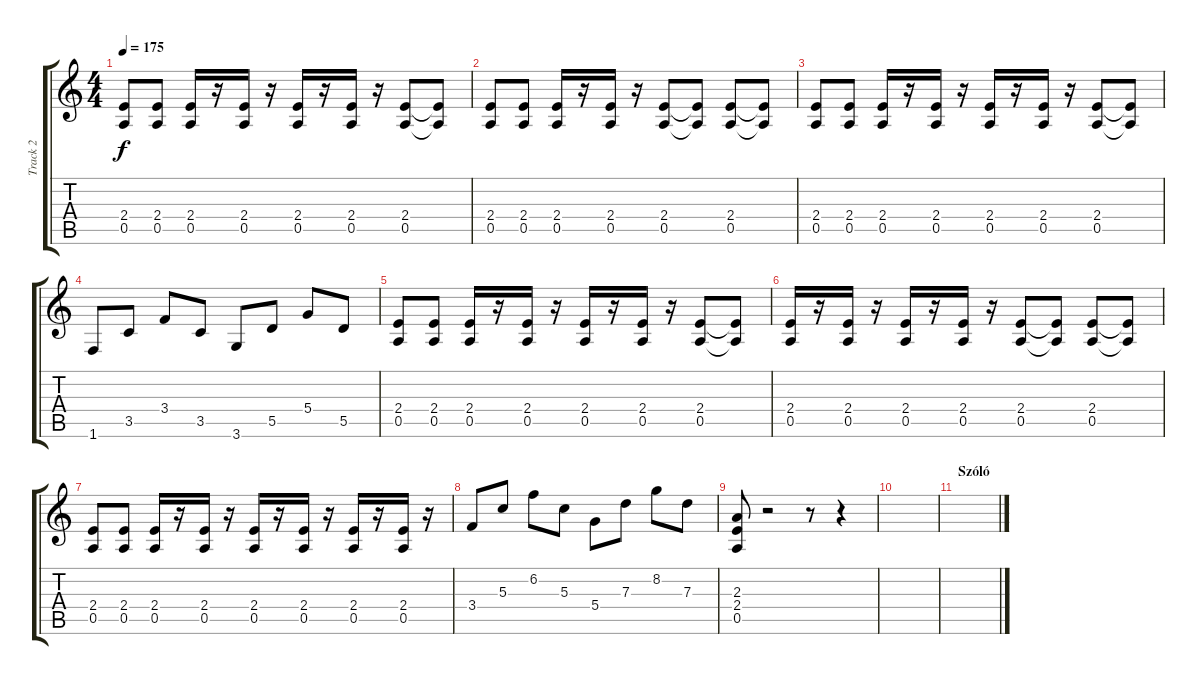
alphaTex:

\track ("Track 2" "Track 2") {instrument distortionguitar}
\staff {score tabs}
\tuning (E4 B3 G3 D3 A2 E2) {hide}
\ts (4 4)
\tempo 175
\clef g2
\ks c
(2.4 0.5).8{dy f} (2.4 0.5).8 (2.4 0.5).16 r.16 (2.4 0.5).16 r.16 (2.4 0.5).16 r.16 (2.4 0.5).16 r.16 (2.4 0.5).8 (2.4{t} 0.5{t}).8 |
(2.4 0.5).8 (2.4 0.5).8 (2.4 0.5).16 r.16 (2.4 0.5).16 r.16 (2.4 0.5).8 (2.4{t} 0.5{t}).8 (2.4 0.5).8 (2.4{t} 0.5{t}).8 |
(2.4 0.5).8 (2.4 0.5).8 (2.4 0.5).16 r.16 (2.4 0.5).16 r.16 (2.4 0.5).16 r.16 (2.4 0.5).16 r.16 (2.4 0.5).8 (2.4{t} 0.5{t}).8 |
1.6.8 3.5.8 3.4.8 3.5.8 3.6.8 5.5.8 5.4.8 5.5.8 |
(2.4 0.5).8 (2.4 0.5).8 (2.4 0.5).16 r.16 (2.4 0.5).16 r.16 (2.4 0.5).16 r.16 (2.4 0.5).16 r.16 (2.4 0.5).8 (2.4{t} 0.5{t}).8 |
(2.4 0.5).16 r.16 (2.4 0.5).16 r.16 (2.4 0.5).16 r.16 (2.4 0.5).16 r.16 (2.4 0.5).8 (2.4{t} 0.5{t}).8 (2.4 0.5).8 (2.4{t} 0.5{t}).8 |
(2.4 0.5).8 (2.4 0.5).8 (2.4 0.5).16 r.16 (2.4 0.5).16 r.16 (2.4 0.5).16 r.16 (2.4 0.5).16 r.16 (2.4 0.5).16 r.16 (2.4 0.5).16 r.16 |
3.4.8 5.3.8 6.2.8 5.3.8 5.4.8 7.3.8 8.2.8 7.3.8 |
(2.3 2.4 0.5).8 r.2 r.8 r.4 |
|
\section ("" "Szóló")
